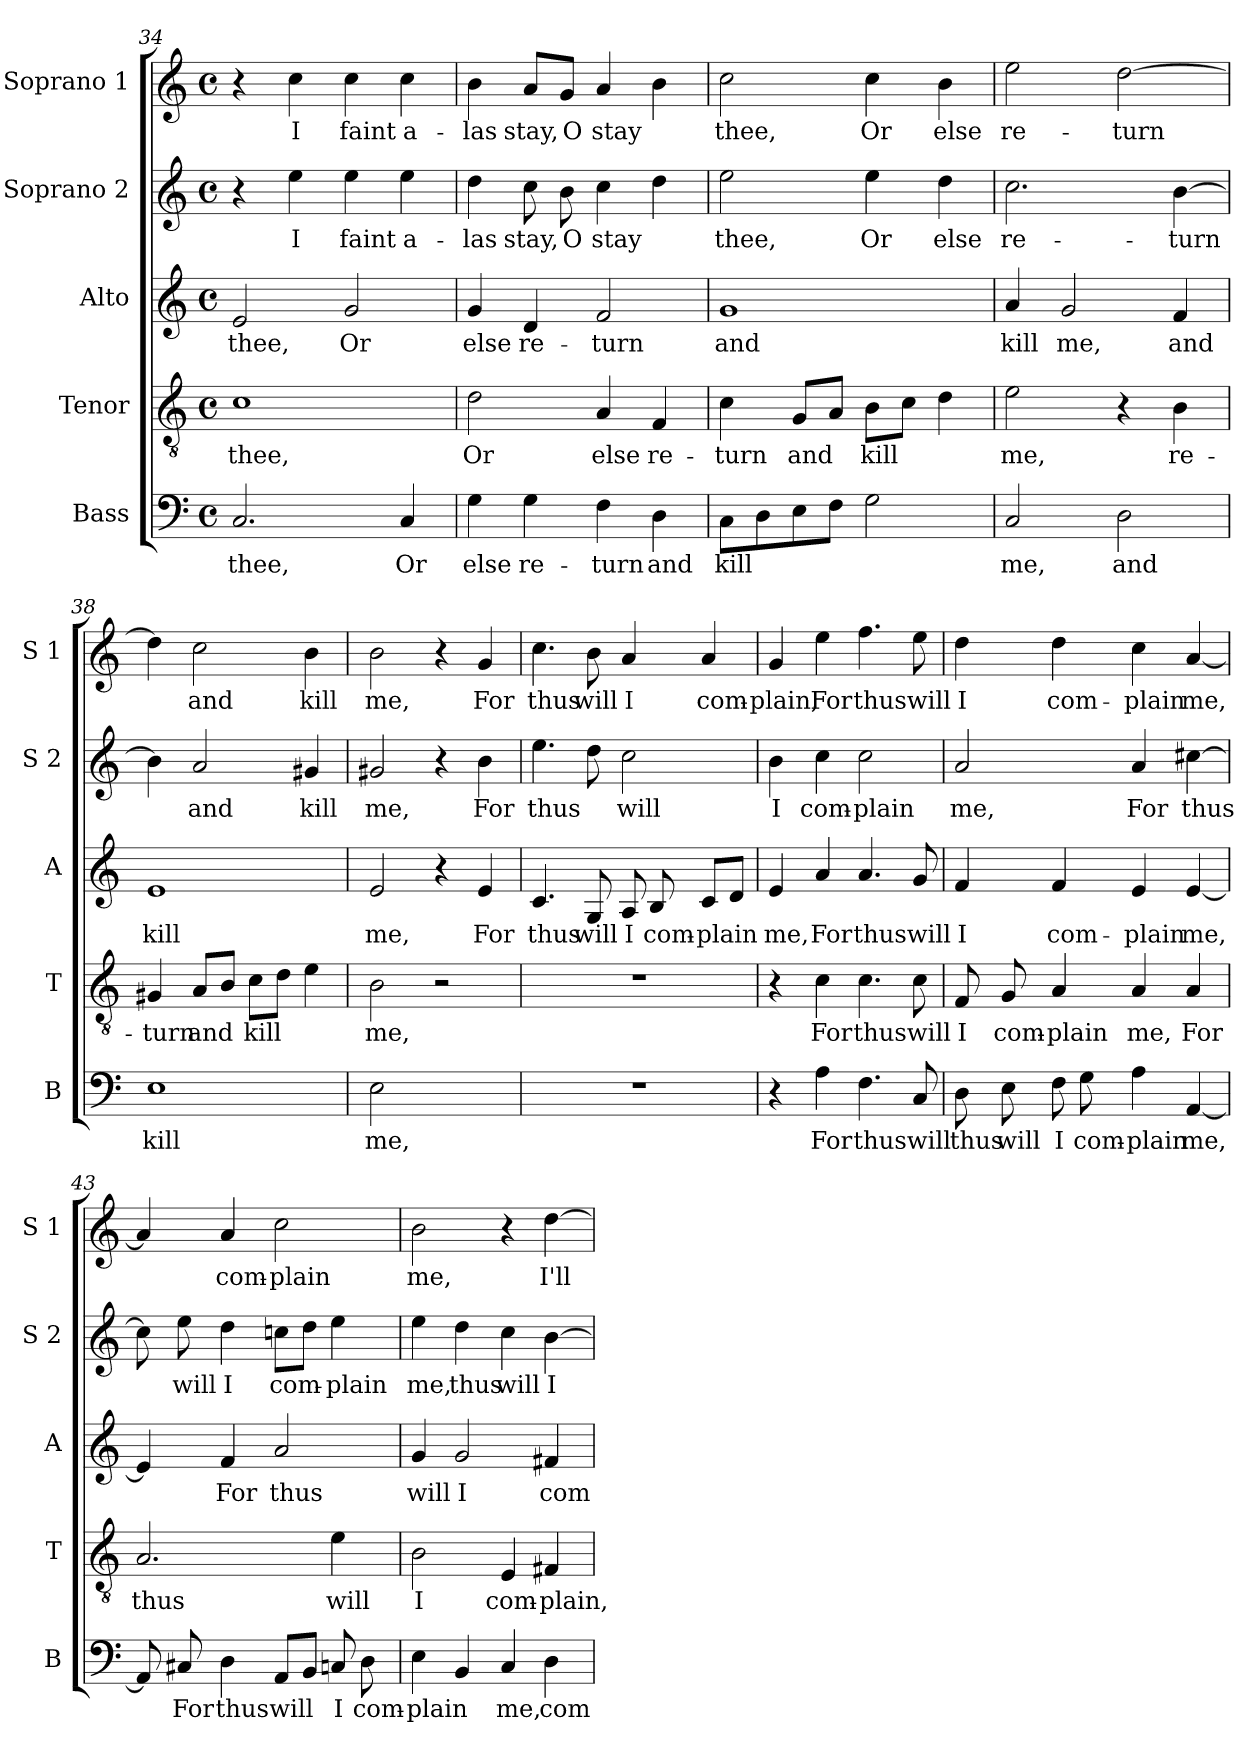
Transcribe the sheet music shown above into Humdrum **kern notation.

**kern	**text	**kern	**text	**kern	**text	**kern	**text	**kern	**text
*part5	*part5	*part4	*part4	*part3	*part3	*part2	*part2	*part1	*part1
*staff5	*staff5	*staff4	*staff4	*staff3	*staff3	*staff2	*staff2	*staff1	*staff1
*I"Bass	*	*I"Tenor	*	*I"Alto	*	*I"Soprano 2	*	*I"Soprano 1	*
*I'B	*	*I'T	*	*I'A	*	*I'S 2	*	*I'S 1	*
*clefF4	*	*clefGv2	*	*clefG2	*	*clefG2	*	*clefG2	*
*k[]	*	*k[]	*	*k[]	*	*k[]	*	*k[]	*
*a:	*	*a:	*	*a:	*	*a:	*	*a:	*
*M4/4	*	*M4/4	*	*M4/4	*	*M4/4	*	*M4/4	*
*met(c)	*	*met(c)	*	*met(c)	*	*met(c)	*	*met(c)	*
=34	=34	=34	=34	=34	=34	=34	=34	=34	=34
!	!LO:LY:b	!	!LO:LY:b	!	!LO:LY:b	!	!	!	!
2.C/	thee,	1c	thee,	2e/	thee,	4r	.	4r	.
!	!	!	!	!	!	!	!LO:LY:b	!	!LO:LY:b
.	.	.	.	.	.	4ee\	I	4cc\	I
!	!	!	!	!	!LO:LY:b	!	!LO:LY:b	!	!LO:LY:b
.	.	.	.	2g/	Or	4ee\	faint	4cc\	faint
!	!LO:LY:b	!	!	!	!	!	!LO:LY:b	!	!LO:LY:b
4C/	Or	.	.	.	.	4ee\	a-	4cc\	a-
=35	=35	=35	=35	=35	=35	=35	=35	=35	=35
!	!LO:LY:b	!	!LO:LY:b	!	!LO:LY:b	!	!LO:LY:b	!	!LO:LY:b
4G\	else	2d\	Or	4g/	else	4dd\	-las	4b\	-las
!	!LO:LY:b	!	!	!	!LO:LY:b	!	!LO:LY:b	!	!LO:LY:b
4G\	re-	.	.	4d/	re-	8cc\	stay,	8a/L	stay,
!	!	!	!	!	!	!	!LO:LY:b	!	!LO:LY:b
.	.	.	.	.	.	8b\	O	8g/J	O
!	!LO:LY:b	!	!LO:LY:b	!	!LO:LY:b	!	!LO:LY:b	!	!LO:LY:b
4F\	-turn	4A/	else	2f/	-turn	4cc\	stay	4a/	stay
!	!LO:LY:b	!	!LO:LY:b	!	!	!	!	!	!
4D\	and	4F/	re-	.	.	4dd\	.	4b\	.
!!LO:PB:g=z
=36	=36	=36	=36	=36	=36	=36	=36	=36	=36
!	!LO:LY:b	!	!LO:LY:b	!	!LO:LY:b	!	!LO:LY:b	!	!LO:LY:b
8C\L	kill	4c\	-turn	1g	and	2ee\	thee,	2cc\	thee,
8D\	.	.	.	.	.	.	.	.	.
!	!	!	!LO:LY:b	!	!	!	!	!	!
8E\	.	8G/L	and	.	.	.	.	.	.
8F\J	.	8A/J	.	.	.	.	.	.	.
!	!	!	!LO:LY:b	!	!	!	!LO:LY:b	!	!LO:LY:b
2G\	.	8B\L	kill	.	.	4ee\	Or	4cc\	Or
.	.	8c\J	.	.	.	.	.	.	.
!	!	!	!	!	!	!	!LO:LY:b	!	!LO:LY:b
.	.	4d\	.	.	.	4dd\	else	4b\	else
=37	=37	=37	=37	=37	=37	=37	=37	=37	=37
!	!LO:LY:b	!	!LO:LY:b	!	!LO:LY:b	!	!LO:LY:b	!	!LO:LY:b
2C/	me,	2e\	me,	4a/	kill	2.cc\	re-	2ee\	re-
!	!	!	!	!	!LO:LY:b	!	!	!	!
.	.	.	.	2g/	me,	.	.	.	.
!	!LO:LY:b	!	!	!	!	!	!	!	!LO:LY:b
2D\	and	4r	.	.	.	.	.	[2dd\	-turn
!	!	!	!LO:LY:b	!	!LO:LY:b	!	!LO:LY:b	!	!
.	.	4B\	re-	4f/	and	[4b\	-turn	.	.
=38	=38	=38	=38	=38	=38	=38	=38	=38	=38
!	!LO:LY:b	!	!LO:LY:b	!	!LO:LY:b	!	!	!	!
1E	kill	4G#X/	-turn	1e	kill	4b\]	.	4dd\]	.
!	!	!	!LO:LY:b	!	!	!	!LO:LY:b	!	!LO:LY:b
.	.	8A/L	and	.	.	2a/	and	2cc\	and
.	.	8B/J	.	.	.	.	.	.	.
!	!	!	!LO:LY:b	!	!	!	!	!	!
.	.	8c\L	kill	.	.	.	.	.	.
.	.	8d\J	.	.	.	.	.	.	.
!	!	!	!	!	!	!	!LO:LY:b	!	!LO:LY:b
.	.	4e\	.	.	.	4g#X/	kill	4b\	kill
=39	=39	=39	=39	=39	=39	=39	=39	=39	=39
!	!LO:LY:b	!	!LO:LY:b	!	!LO:LY:b	!	!LO:LY:b	!	!LO:LY:b
2E\	me,	2B\	me,	2e/	me,	2g#X/	me,	2b\	me,
2ryy	.	2r	.	4r	.	4r	.	4r	.
!	!	!	!	!	!LO:LY:b	!	!LO:LY:b	!	!LO:LY:b
.	.	.	.	4e/	For	4b\	For	4g/	For
=40	=40	=40	=40	=40	=40	=40	=40	=40	=40
!	!	!	!	!	!LO:LY:b	!	!LO:LY:b	!	!LO:LY:b
1r	.	1r	.	4.c/	thus	4.ee\	thus	4.cc\	thus
!	!	!	!	!	!LO:LY:b	!	!	!	!LO:LY:b
.	.	.	.	8G/	will	8dd\	.	8b\	will
!	!	!	!	!	!LO:LY:b	!	!LO:LY:b	!	!LO:LY:b
.	.	.	.	8A/	I	2cc\	will	4a/	I
!	!	!	!	!	!LO:LY:b	!	!	!	!
.	.	.	.	8B/	com-	.	.	.	.
!	!	!	!	!	!LO:LY:b	!	!	!	!LO:LY:b
.	.	.	.	8c/L	-plain	.	.	4a/	com-
.	.	.	.	8d/J	.	.	.	.	.
=41	=41	=41	=41	=41	=41	=41	=41	=41	=41
!	!	!	!	!	!LO:LY:b	!	!LO:LY:b	!	!LO:LY:b
4r	.	4r	.	4e/	me,	4b\	I	4g/	-plain,
!	!LO:LY:b	!	!LO:LY:b	!	!LO:LY:b	!	!LO:LY:b	!	!LO:LY:b
4A\	For	4c\	For	4a/	For	4cc\	com-	4ee\	For
!	!LO:LY:b	!	!LO:LY:b	!	!LO:LY:b	!	!LO:LY:b	!	!LO:LY:b
4.F\	thus	4.c\	thus	4.a/	thus	2cc\	-plain	4.ff\	thus
!	!LO:LY:b	!	!LO:LY:b	!	!LO:LY:b	!	!	!	!LO:LY:b
8C/	will	8c\	will	8g/	will	.	.	8ee\	will
!!LO:LB:g=z
=42	=42	=42	=42	=42	=42	=42	=42	=42	=42
!	!LO:LY:b	!	!LO:LY:b	!	!LO:LY:b	!	!LO:LY:b	!	!LO:LY:b
8D\	thus	8F/	I	4f/	I	2a/	me,	4dd\	I
!	!LO:LY:b	!	!LO:LY:b	!	!	!	!	!	!
8E\	will	8G/	com-	.	.	.	.	.	.
!	!LO:LY:b	!	!LO:LY:b	!	!LO:LY:b	!	!	!	!LO:LY:b
8F\	I	4A/	-plain	4f/	com-	.	.	4dd\	com-
!	!LO:LY:b	!	!	!	!	!	!	!	!
8G\	com-	.	.	.	.	.	.	.	.
!	!LO:LY:b	!	!LO:LY:b	!	!LO:LY:b	!	!LO:LY:b	!	!LO:LY:b
4A\	-plain	4A/	me,	4e/	-plain	4a/	For	4cc\	-plain
!	!LO:LY:b	!	!LO:LY:b	!	!LO:LY:b	!	!LO:LY:b	!	!LO:LY:b
[4AA/	me,	4A/	For	[4e/	me,	[4cc#X\	thus	[4a/	me,
=43	=43	=43	=43	=43	=43	=43	=43	=43	=43
!	!	!	!LO:LY:b	!	!	!	!	!	!
8AA/]	.	2.A/	thus	4e/]	.	8cc#\]	.	4a/]	.
!	!LO:LY:b	!	!	!	!	!	!LO:LY:b	!	!
8C#X/	For	.	.	.	.	8ee\	will	.	.
!	!LO:LY:b	!	!	!	!LO:LY:b	!	!LO:LY:b	!	!LO:LY:b
4D\	thus	.	.	4f/	For	4dd\	I	4a/	com-
!	!LO:LY:b	!	!	!	!LO:LY:b	!	!LO:LY:b	!	!LO:LY:b
8AA/L	will	.	.	2a/	thus	8ccn\L	com-	2cc\	-plain
8BB/J	.	.	.	.	.	8dd\J	.	.	.
!	!LO:LY:b	!	!LO:LY:b	!	!	!	!LO:LY:b	!	!
8Cn/	I	4e\	will	.	.	4ee\	-plain	.	.
!	!LO:LY:b	!	!	!	!	!	!	!	!
8D\	com-	.	.	.	.	.	.	.	.
=44	=44	=44	=44	=44	=44	=44	=44	=44	=44
!	!LO:LY:b	!	!LO:LY:b	!	!LO:LY:b	!	!LO:LY:b	!	!LO:LY:b
4E\	-plain	2B\	I	4g/	will	4ee\	me,	2b\	me,
!	!	!	!	!	!LO:LY:b	!	!LO:LY:b	!	!
4BB/	.	.	.	2g/	I	4dd\	thus	.	.
!	!LO:LY:b	!	!LO:LY:b	!	!	!	!LO:LY:b	!	!
4C/	me,	4E/	com-	.	.	4cc\	will	4r	.
!	!LO:LY:b	!	!LO:LY:b	!	!LO:LY:b	!	!LO:LY:b	!	!LO:LY:b
4D\	com-	4F#X/	-plain,	4f#X/	com-	[4b\	I	[4dd\	I'll
=	=	=	=	=	=	=	=	=	=
*-	*-	*-	*-	*-	*-	*-	*-	*-	*-
